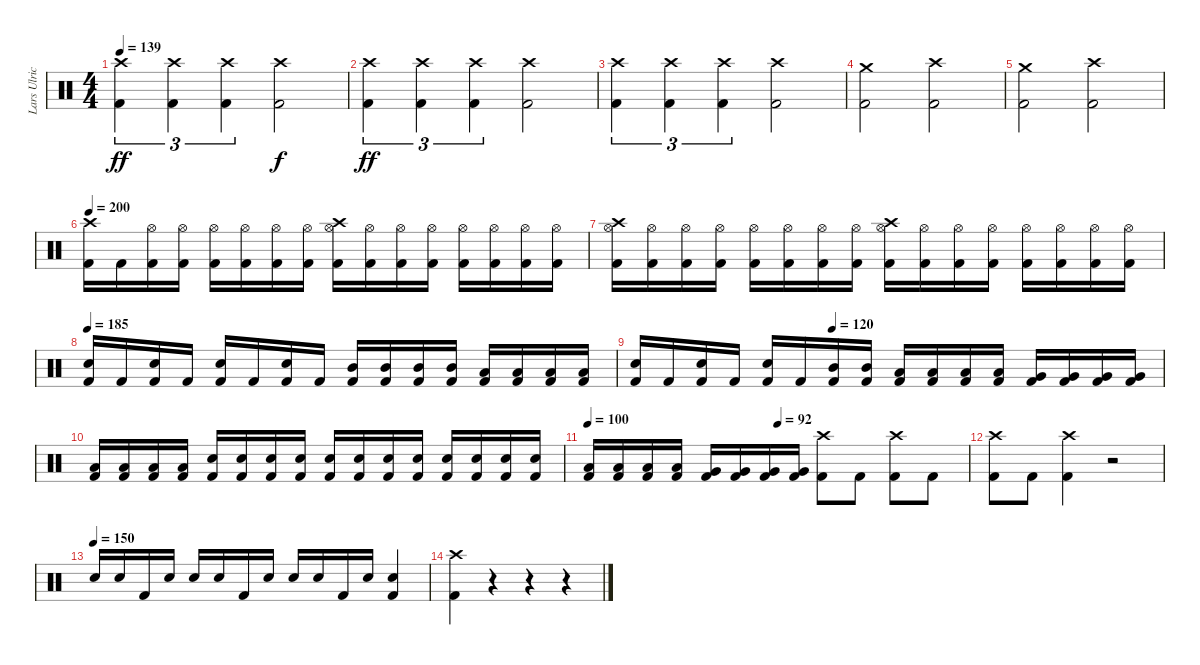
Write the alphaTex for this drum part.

\track ("Lars Ulrich" "Lars Ulric") {instrument percussion}
\staff {score}
\articulation defaults
\ts (4 4)
\tempo 139
\clef neutral
\ks c
("Crash high (hit)" "Kick (hit) 2").4{tu (3 2) dy ff} ("Crash high (hit)" "Kick (hit) 2").4{tu (3 2)} ("Crash high (hit)" "Kick (hit) 2").4{tu (3 2)} ("Crash high (hit)" "Kick (hit) 2").2{dy f} |
("Crash high (hit)" "Kick (hit) 2").4{tu (3 2) dy ff} ("Crash high (hit)" "Kick (hit) 2").4{tu (3 2)} ("Crash high (hit)" "Kick (hit) 2").4{tu (3 2)} ("Crash high (hit)" "Kick (hit) 2").2 |
("Crash high (hit)" "Kick (hit) 2").4{tu (3 2)} ("Crash high (hit)" "Kick (hit) 2").4{tu (3 2)} ("Crash high (hit)" "Kick (hit) 2").4{tu (3 2)} ("Crash high (hit)" "Kick (hit) 2").2 |
("Crash medium (hit)" "Kick (hit) 2").2 ("Crash high (hit)" "Kick (hit) 2").2 |
("Crash medium (hit)" "Kick (hit) 2").2 ("Crash high (hit)" "Kick (hit) 2").2 |
\tempo 200
("Crash high (hit)" "Kick (hit) 2").16 "Kick (hit) 2".16 ("Hi-Hat (open)" "Kick (hit) 2").16 ("Hi-Hat (open)" "Kick (hit) 2").16 ("Hi-Hat (open)" "Kick (hit) 2").16 ("Hi-Hat (open)" "Kick (hit) 2").16 ("Hi-Hat (open)" "Kick (hit) 2").16 ("Hi-Hat (open)" "Kick (hit) 2").16 ("Crash high (hit)" "Hi-Hat (open)" "Kick (hit) 2").16 ("Hi-Hat (open)" "Kick (hit) 2").16 ("Hi-Hat (open)" "Kick (hit) 2").16 ("Hi-Hat (open)" "Kick (hit) 2").16 ("Hi-Hat (open)" "Kick (hit) 2").16 ("Hi-Hat (open)" "Kick (hit) 2").16 ("Hi-Hat (open)" "Kick (hit) 2").16 ("Hi-Hat (open)" "Kick (hit) 2").16 |
("Crash high (hit)" "Hi-Hat (open)" "Kick (hit) 2").16 ("Hi-Hat (open)" "Kick (hit) 2").16 ("Hi-Hat (open)" "Kick (hit) 2").16 ("Hi-Hat (open)" "Kick (hit) 2").16 ("Hi-Hat (open)" "Kick (hit) 2").16 ("Hi-Hat (open)" "Kick (hit) 2").16 ("Hi-Hat (open)" "Kick (hit) 2").16 ("Hi-Hat (open)" "Kick (hit) 2").16 ("Crash high (hit)" "Hi-Hat (open)" "Kick (hit) 2").16 ("Hi-Hat (open)" "Kick (hit) 2").16 ("Hi-Hat (open)" "Kick (hit) 2").16 ("Hi-Hat (open)" "Kick (hit) 2").16 ("Hi-Hat (open)" "Kick (hit) 2").16 ("Hi-Hat (open)" "Kick (hit) 2").16 ("Hi-Hat (open)" "Kick (hit) 2").16 ("Hi-Hat (open)" "Kick (hit) 2").16 |
\tempo 185
("Snare (hit) 2" "Kick (hit) 2").16 "Kick (hit) 2".16 ("Snare (hit) 2" "Kick (hit) 2").16 "Kick (hit) 2".16 ("Snare (hit) 2" "Kick (hit) 2").16 "Kick (hit) 2".16 ("Snare (hit) 2" "Kick (hit) 2").16 "Kick (hit) 2".16 ("Mid Tom (hit)" "Kick (hit) 2").16 ("Mid Tom (hit)" "Kick (hit) 2").16 ("Mid Tom (hit)" "Kick (hit) 2").16 ("Mid Tom (hit)" "Kick (hit) 2").16 ("Low Tom (hit)" "Kick (hit) 2").16 ("Low Tom (hit)" "Kick (hit) 2").16 ("Low Tom (hit)" "Kick (hit) 2").16 ("Low Tom (hit)" "Kick (hit) 2").16 |
\tempo (120 0.375)
("Snare (hit) 2" "Kick (hit) 2").16 "Kick (hit) 2".16 ("Snare (hit) 2" "Kick (hit) 2").16 "Kick (hit) 2".16 ("Snare (hit) 2" "Kick (hit) 2").16 "Kick (hit) 2".16 ("Mid Tom (hit)" "Kick (hit) 2").16 ("Mid Tom (hit)" "Kick (hit) 2").16 ("Low Tom (hit)" "Kick (hit) 2").16 ("Low Tom (hit)" "Kick (hit) 2").16 ("Low Tom (hit)" "Kick (hit) 2").16 ("Low Tom (hit)" "Kick (hit) 2").16 ("Very Low Tom (hit)" "Kick (hit) 2").16 ("Very Low Tom (hit)" "Kick (hit) 2").16 ("Very Low Tom (hit)" "Kick (hit) 2").16 ("Very Low Tom (hit)" "Kick (hit) 2").16 |
("Low Floor Tom (hit)" "Kick (hit) 2").16 ("Low Floor Tom (hit)" "Kick (hit) 2").16 ("Low Floor Tom (hit)" "Kick (hit) 2").16 ("Low Floor Tom (hit)" "Kick (hit) 2").16 ("Snare (hit) 2" "Kick (hit) 2").16 ("Snare (hit) 2" "Kick (hit) 2").16 ("Snare (hit) 2" "Kick (hit) 2").16 ("Snare (hit) 2" "Kick (hit) 2").16 ("Snare (hit) 2" "Kick (hit) 2").16 ("Snare (hit) 2" "Kick (hit) 2").16 ("Snare (hit) 2" "Kick (hit) 2").16 ("Snare (hit) 2" "Kick (hit) 2").16 ("Snare (hit) 2" "Kick (hit) 2").16 ("Snare (hit) 2" "Kick (hit) 2").16 ("Snare (hit) 2" "Kick (hit) 2").16 ("Snare (hit) 2" "Kick (hit) 2").16 |
\tempo 100
\tempo (92 0.5)
("Low Tom (hit)" "Kick (hit) 2").16 ("Low Tom (hit)" "Kick (hit) 2").16 ("Low Tom (hit)" "Kick (hit) 2").16 ("Low Tom (hit)" "Kick (hit) 2").16 ("Very Low Tom (hit)" "Kick (hit) 2").16 ("Very Low Tom (hit)" "Kick (hit) 2").16 ("Very Low Tom (hit)" "Kick (hit) 2").16 ("Very Low Tom (hit)" "Kick (hit) 2").16 ("Crash high (hit)" "Kick (hit) 2").8 "Kick (hit) 2".8 ("Crash high (hit)" "Kick (hit) 2").8 "Kick (hit) 2".8 |
("Crash high (hit)" "Kick (hit) 2").8 "Kick (hit) 2".8 ("Crash high (hit)" "Kick (hit) 2").4 r.2 |
\tempo (150)
"Snare (hit) 2".16 "Snare (hit) 2".16 "Kick (hit) 2".16 "Snare (hit) 2".16 "Snare (hit) 2".16 "Snare (hit) 2".16 "Kick (hit) 2".16 "Snare (hit) 2".16 "Snare (hit) 2".16 "Snare (hit) 2".16 "Kick (hit) 2".16 "Snare (hit) 2".16 ("Snare (hit) 2" "Kick (hit) 2").4 |
("Crash high (hit)" "Kick (hit) 2").4 r.4 r.4 r.4
